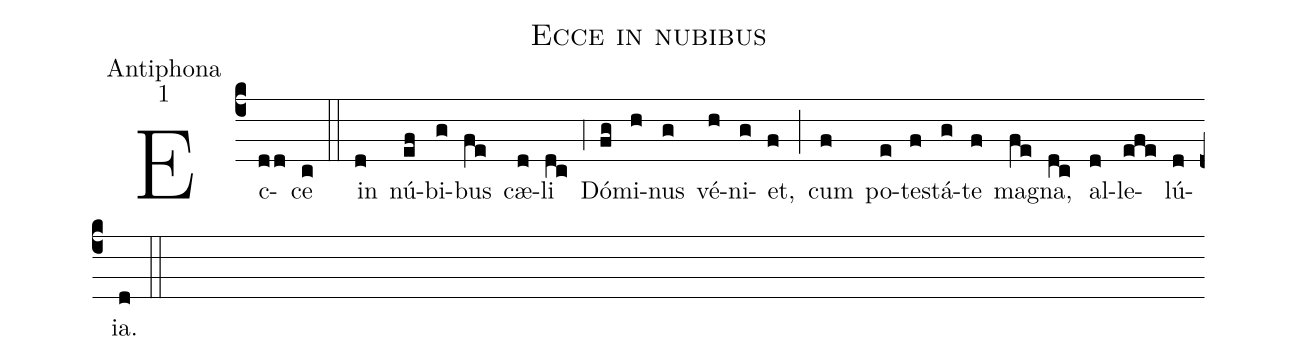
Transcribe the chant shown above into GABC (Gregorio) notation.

name:Ecce in nubibus;
office-part:Antiphona;
mode:1;
%%
(c4) Ec(dd)ce(c) (::)
in(d) nú(ef)bi(g)bus(fe) cæ(d)li(dc) (,4) Dó(fg)mi(h)nus(g) vé(h)ni(g)et,(f) (;) cum(f) po(e)te(f)stá(g)te(f) ma(fe)gna,(dc) al(d)le(efe)lú(d)ia.(d) (::)
